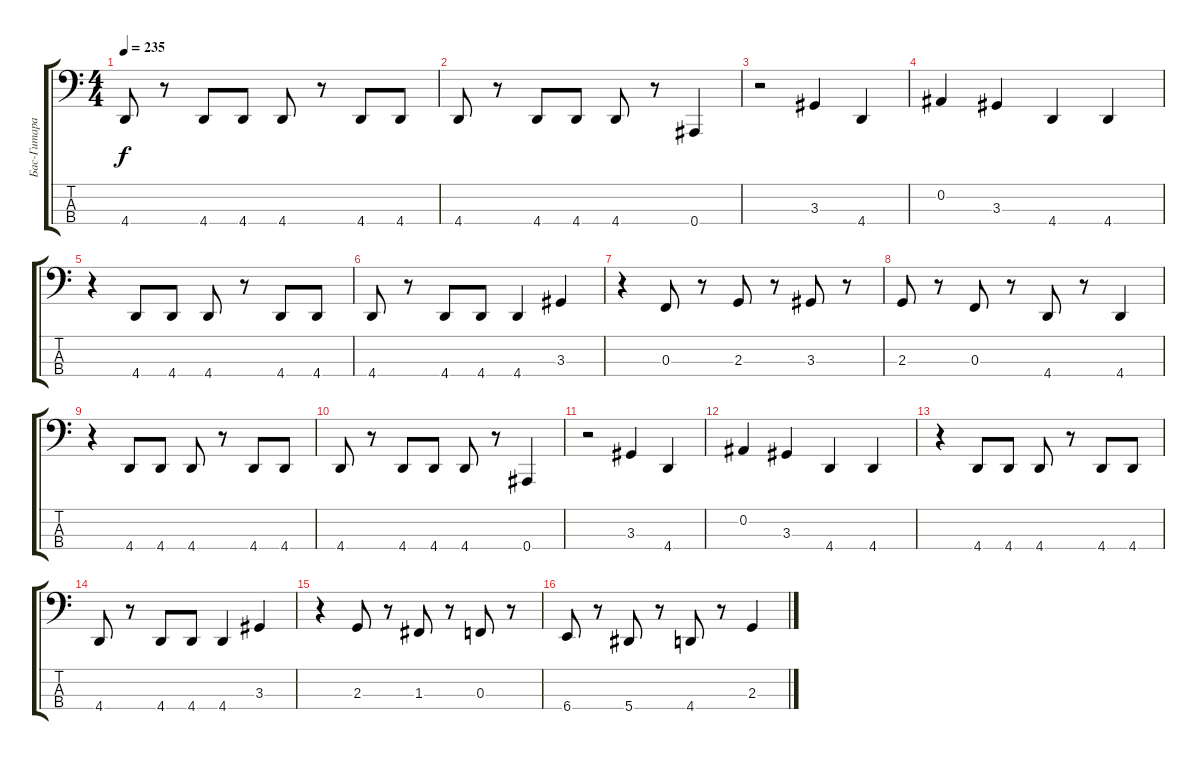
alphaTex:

\track ("Бас-Гитара" "Бас-Гитара") {instrument electricbasspick}
\staff {score tabs}
\tuning (Eb2 Bb1 F1 Bb0) {hide}
\ts (4 4)
\tempo 235
\clef f4
\ks c
4.4.8{dy f} r.8 4.4.8 4.4.8 4.4.8 r.8 4.4.8 4.4.8 |
4.4.8 r.8 4.4.8 4.4.8 4.4.8 r.8 0.4.4 |
r.2 3.3.4 4.4.4 |
0.2.4 3.3.4 4.4.4 4.4.4 |
r.4 4.4.8 4.4.8 4.4.8 r.8 4.4.8 4.4.8 |
4.4.8 r.8 4.4.8 4.4.8 4.4.4 3.3.4 |
r.4 0.3.8 r.8 2.3.8 r.8 3.3.8 r.8 |
2.3.8 r.8 0.3.8 r.8 4.4.8 r.8 4.4.4 |
r.4 4.4.8 4.4.8 4.4.8 r.8 4.4.8 4.4.8 |
4.4.8 r.8 4.4.8 4.4.8 4.4.8 r.8 0.4.4 |
r.2 3.3.4 4.4.4 |
0.2.4 3.3.4 4.4.4 4.4.4 |
r.4 4.4.8 4.4.8 4.4.8 r.8 4.4.8 4.4.8 |
4.4.8 r.8 4.4.8 4.4.8 4.4.4 3.3.4 |
r.4 2.3.8 r.8 1.3.8 r.8 0.3.8 r.8 |
6.4.8 r.8 5.4.8 r.8 4.4.8 r.8 2.3.4
